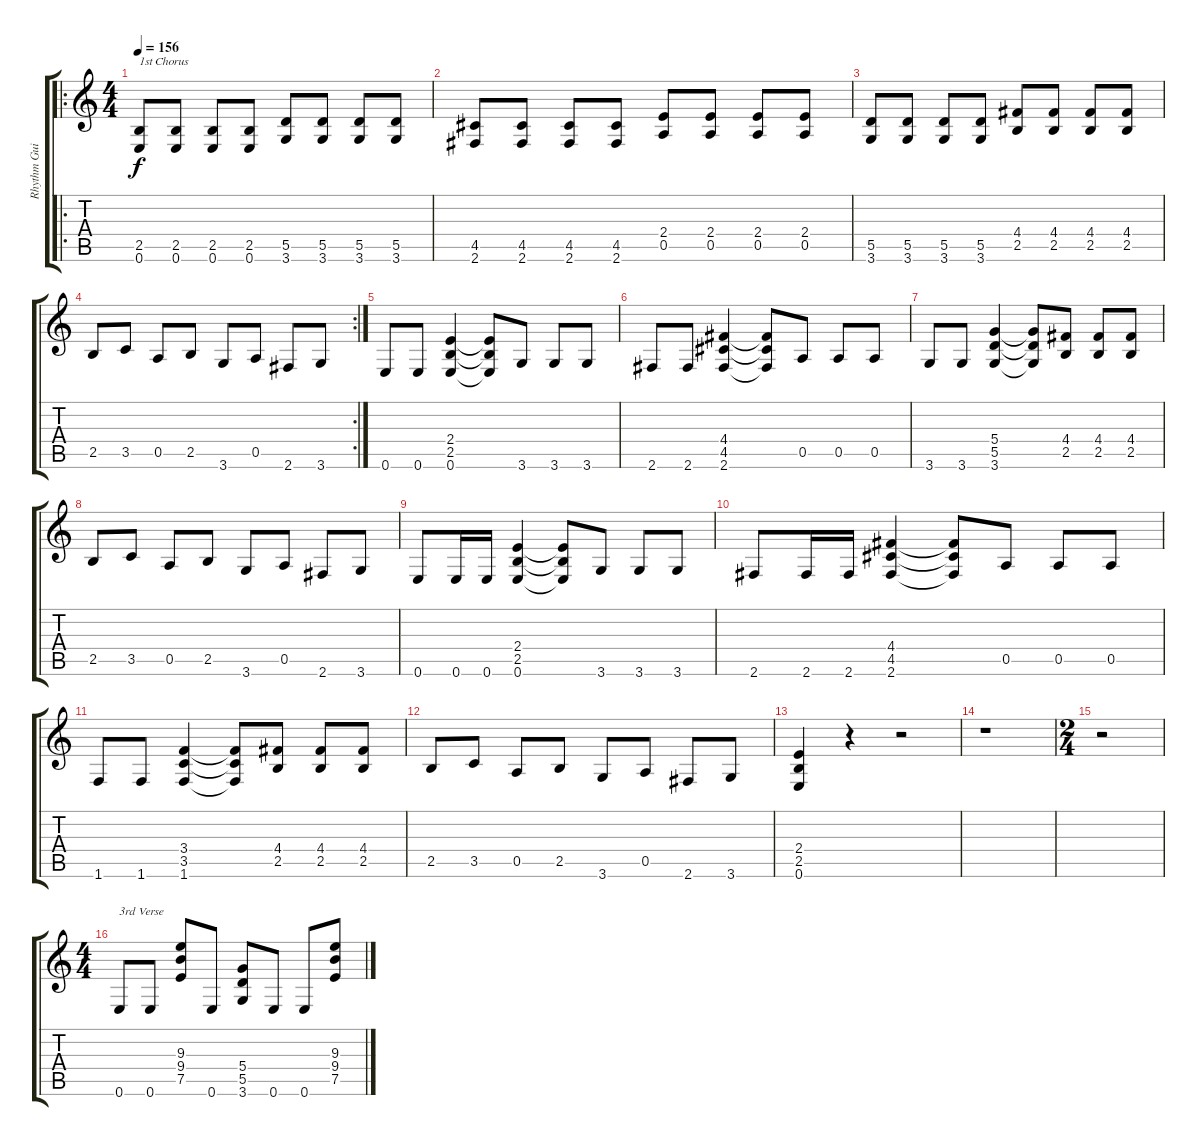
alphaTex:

\track ("Rhythm Guitar" "Rhythm Gui") {instrument overdrivenguitar}
\staff {score tabs}
\tuning (E4 B3 G3 D3 A2 E2) {hide}
\ro
\ts (4 4)
\tempo 156
\clef g2
\ks c
(2.5 0.6).8{txt "1st Chorus" dy f} (2.5 0.6).8 (2.5 0.6).8 (2.5 0.6).8 (5.5 3.6).8 (5.5 3.6).8 (5.5 3.6).8 (5.5 3.6).8 |
(4.5 2.6).8 (4.5 2.6).8 (4.5 2.6).8 (4.5 2.6).8 (2.4 0.5).8 (2.4 0.5).8 (2.4 0.5).8 (2.4 0.5).8 |
(5.5 3.6).8 (5.5 3.6).8 (5.5 3.6).8 (5.5 3.6).8 (4.4 2.5).8 (4.4 2.5).8 (4.4 2.5).8 (4.4 2.5).8 |
\rc 2
2.5.8 3.5.8 0.5.8 2.5.8 3.6.8 0.5.8 2.6.8 3.6.8 |
0.6.8 0.6.8 (2.4 2.5 0.6).4 (2.4{t} 2.5{t} 0.6{t}).8 3.6.8 3.6.8 3.6.8 |
2.6.8 2.6.8 (4.4 4.5 2.6).4 (4.4{t} 4.5{t} 2.6{t}).8 0.5.8 0.5.8 0.5.8 |
3.6.8 3.6.8 (5.4 5.5 3.6).4 (5.4{t} 5.5{t} 3.6{t}).8 (4.4 2.5).8 (4.4 2.5).8 (4.4 2.5).8 |
2.5.8 3.5.8 0.5.8 2.5.8 3.6.8 0.5.8 2.6.8 3.6.8 |
0.6.8 0.6.16 0.6.16 (2.4 2.5 0.6).4 (2.4{t} 2.5{t} 0.6{t}).8 3.6.8 3.6.8 3.6.8 |
2.6.8 2.6.16 2.6.16 (4.4 4.5 2.6).4 (4.4{t} 4.5{t} 2.6{t}).8 0.5.8 0.5.8 0.5.8 |
1.6.8 1.6.8 (3.4 3.5 1.6).4 (3.4{t} 3.5{t} 1.6{t}).8 (4.4 2.5).8 (4.4 2.5).8 (4.4 2.5).8 |
2.5.8 3.5.8 0.5.8 2.5.8 3.6.8 0.5.8 2.6.8 3.6.8 |
(2.4 2.5 0.6).4 r.4 r.2 |
r.1 |
\ts (2 4)
r.2 |
\ts (4 4)
0.6.8{txt "3rd Verse"} 0.6.8 (9.3 9.4 7.5).8 0.6.8 (5.4 5.5 3.6).8 0.6.8 0.6.8 (9.3 9.4 7.5).8
